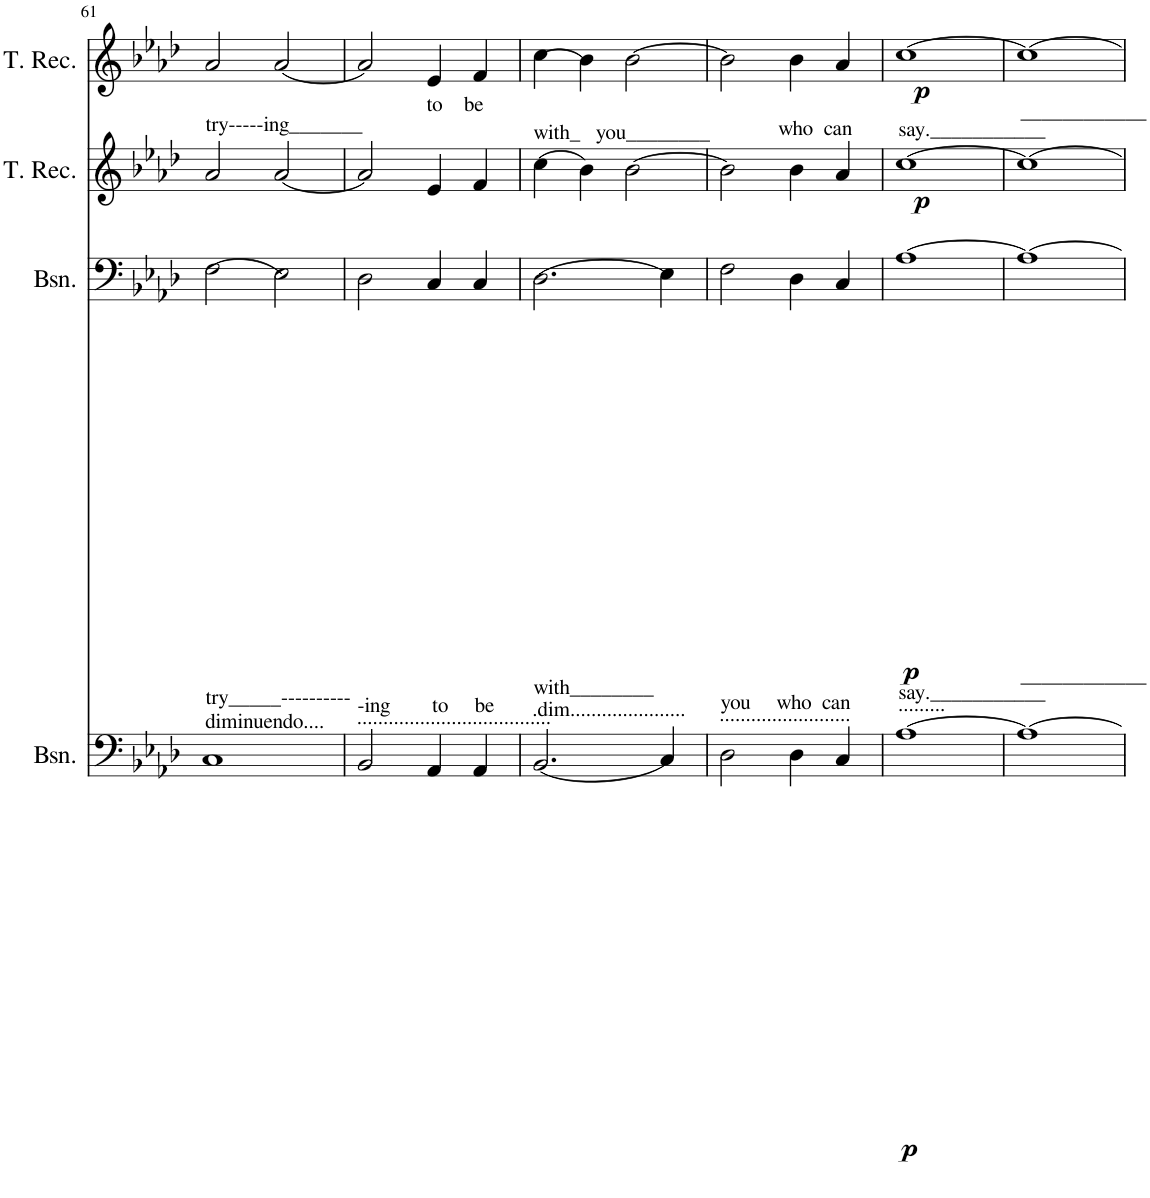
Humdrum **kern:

**kern	**dynam	**kern	**dynam	**kern	**dynam	**kern	**dynam
*part4	*part4	*part3	*part3	*part2	*part2	*part1	*part1
*staff4	*staff4	*staff3	*staff3	*staff2	*staff2	*staff1	*staff1
*I"Bassoon	*	*I"Bassoon	*	*I"Tenor Recorder	*	*I"Tenor Recorder	*
*I'Bsn.	*	*I'Bsn.	*	*I'T. Rec.	*	*I'T. Rec.	*
!!LO:PB:g=z
*clefF4	*	*clefF4	*	*clefG2	*	*clefG2	*
*k[b-e-a-d-]	*	*k[b-e-a-d-]	*	*k[b-e-a-d-]	*	*k[b-e-a-d-]	*
*M4/4	*	*M4/4	*	*M4/4	*	*M4/4	*
=61	=61	=61	=61	=61	=61	=61	=61
!	!	!	!	!LO:TX:a:t=try-----ing_______	!	!	!
!LO:TX:a:t=diminuendo....	!	!	!	!	!	!	!
!LO:TX:a:t=try_____----------	!	!	!	!	!	!	!
1C	.	(2F\	.	2a-/	.	2a-/	.
.	.	2E-\)	.	[2a-/	.	[2a-/	.
=62	=62	=62	=62	=62	=62	=62	=62
!	!	!	!	!LO:TX:a:t=to    be	!	!	!
!LO:TX:a:t=.....................................	!	!	!	!	!	!	!
!LO:TX:a:t=-ing        to     be	!	!	!	!	!	!	!
2BB-/	.	2D-\	.	2a-/]	.	2a-/]	.
4AA-/	.	4C/	.	4e-/	.	4e-/	.
4AA-/	.	4C/	.	4f/	.	4f/	.
=63	=63	=63	=63	=63	=63	=63	=63
!	!	!	!	!LO:TX:a:t=with_   you________	!	!	!
!LO:TX:a:t=.dim......................	!	!	!	!	!	!	!
!LO:TX:a:t=with________	!	!	!	!	!	!	!
(2.BB-/	.	(2.D-\	.	(4cc\	.	(4cc\	.
.	.	.	.	4b-\)	.	4b-\)	.
.	.	.	.	[2b-\	.	[2b-\	.
4C/)	.	4E-\)	.	.	.	.	.
=64	=64	=64	=64	=64	=64	=64	=64
!	!	!	!	!LO:TX:a:t=who  can	!	!	!
!LO:TX:a:t=.........................	!	!	!	!	!	!	!
!LO:TX:a:t=you     who  can	!	!	!	!	!	!	!
2D-\	.	2F\	.	2b-\]	.	2b-\]	.
4D-\	.	4D-\	.	4b-\	.	4b-\	.
4C/	.	4C/	.	4a-/	.	4a-/	.
=65	=65	=65	=65	=65	=65	=65	=65
!	!	!	!	!LO:TX:a:t=say.___________	!	!	!
!LO:TX:a:t=.........	!	!	!	!	!	!	!
!LO:TX:a:t=say.___________	!	!	!	!	!	!	!
!	!LO:DY:b	!	!LO:DY:b	!	!LO:DY:b	!	!LO:DY:b
[1A-	p	[1A-	p	[1cc	p	[1cc	p
=66	=66	=66	=66	=66	=66	=66	=66
!	!	!	!	!LO:TX:a:t=____________	!	!	!
!LO:TX:a:t=____________	!	!	!	!	!	!	!
1A-_	.	1A-_	.	1cc_	.	1cc_	.
=	=	=	=	=	=	=	=
*-	*-	*-	*-	*-	*-	*-	*-
